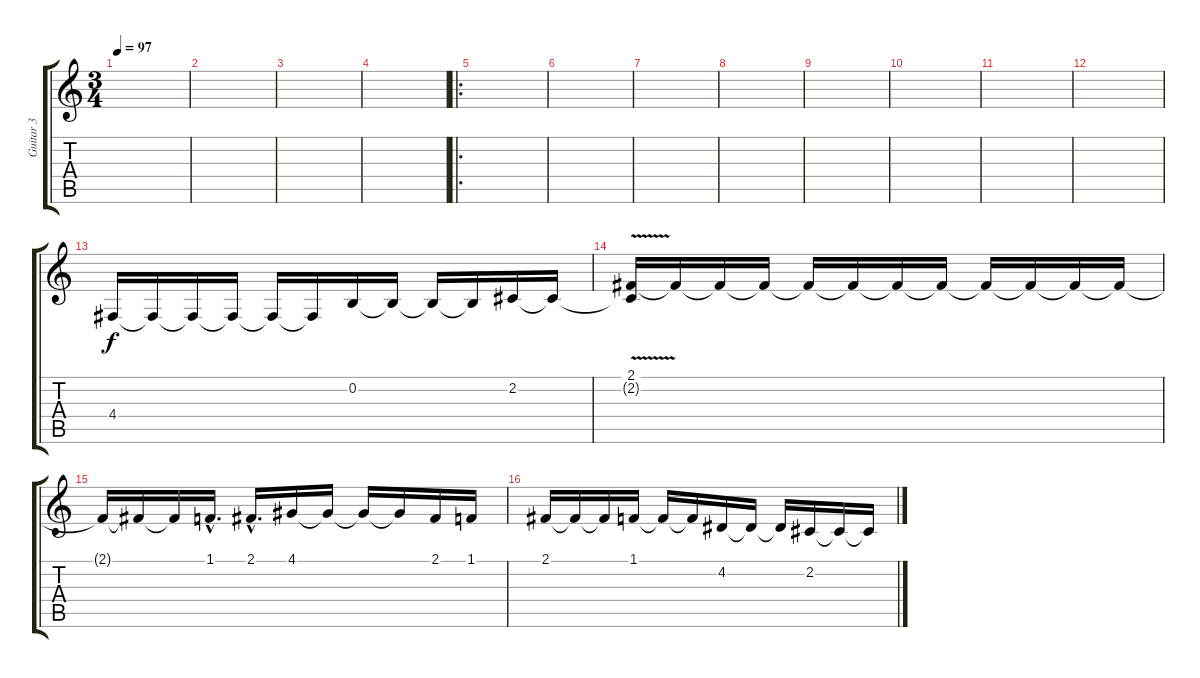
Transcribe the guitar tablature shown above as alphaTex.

\track ("Guitar 3" "Guitar 3") {instrument violin}
\staff {score tabs}
\tuning (E4 B3 G3 D3 A2 E2) {hide}
\ts (3 4)
\tempo 97
\clef g2
\ks c
|
|
|
|
\ro
|
|
|
|
|
|
|
|
4.4.16 4.4{t}.16 4.4{t}.16 4.4{t}.16 4.4{t}.16 4.4{t}.16 0.2.16 0.2{t}.16 0.2{t}.16 0.2{t}.16 2.2.16 2.2{t}.16 |
(2.1 2.2{v t}).16 2.1{t}.16 2.1{t}.16 2.1{t}.16 2.1{t}.16 2.1{t}.16 2.1{t}.16 2.1{t}.16 2.1{t}.16 2.1{t}.16 2.1{t}.16 2.1{t}.16 |
2.1{t}.16 2.1{t}.16 2.1{t}.16 1.1{hac}.16{d} 2.1{hac}.16{d} 4.1.16 4.1{t}.16 4.1{t}.16 4.1{t}.16 2.1.16 1.1.16 |
2.1.16 2.1{t}.16 2.1{t}.16 1.1.16 1.1{t}.16 1.1{t}.16 4.2.16 4.2{t}.16 4.2{t}.16 2.2.16 2.2{t}.16 2.2{t}.16
